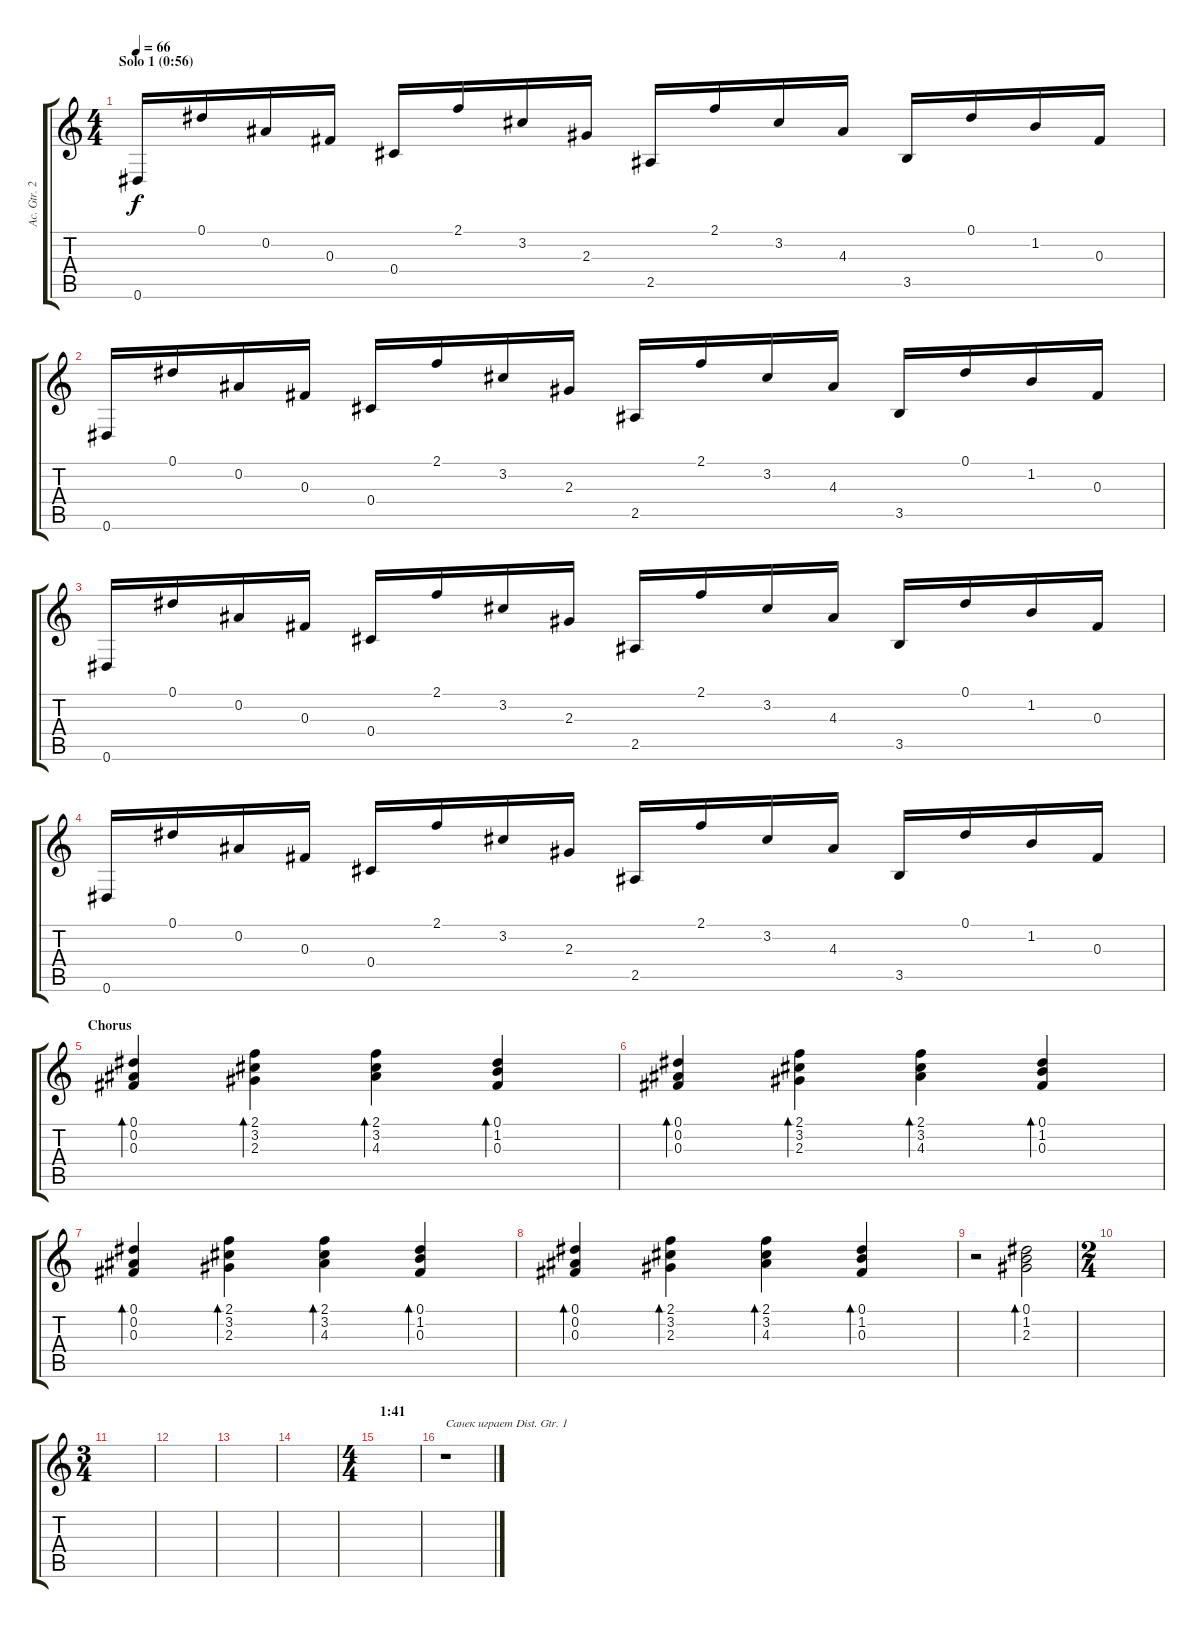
\track ("Ac. Gtr. 2" "Ac. Gtr. 2") {instrument acousticguitarsteel}
\staff {score tabs}
\tuning (Eb4 Bb3 Gb3 Db3 Ab2 Eb2) {hide}
\ts (4 4)
\section ("" "Solo 1 (0:56)")
\tempo 66
\clef g2
\ks c
0.6.16{dy f} 0.1.16 0.2.16 0.3.16 0.4.16 2.1.16 3.2.16 2.3.16 2.5.16 2.1.16 3.2.16 4.3.16 3.5.16 0.1.16 1.2.16 0.3.16 |
0.6.16 0.1.16 0.2.16 0.3.16 0.4.16 2.1.16 3.2.16 2.3.16 2.5.16 2.1.16 3.2.16 4.3.16 3.5.16 0.1.16 1.2.16 0.3.16 |
0.6.16 0.1.16 0.2.16 0.3.16 0.4.16 2.1.16 3.2.16 2.3.16 2.5.16 2.1.16 3.2.16 4.3.16 3.5.16 0.1.16 1.2.16 0.3.16 |
0.6.16 0.1.16 0.2.16 0.3.16 0.4.16 2.1.16 3.2.16 2.3.16 2.5.16 2.1.16 3.2.16 4.3.16 3.5.16 0.1.16 1.2.16 0.3.16 |
\section ("" "Chorus")
(0.1 0.2 0.3).4{bd 60} (2.1 3.2 2.3).4{bd 60} (2.1 3.2 4.3).4{bd 60} (0.1 1.2 0.3).4{bd 60} |
(0.1 0.2 0.3).4{bd 60} (2.1 3.2 2.3).4{bd 60} (2.1 3.2 4.3).4{bd 60} (0.1 1.2 0.3).4{bd 60} |
(0.1 0.2 0.3).4{bd 60} (2.1 3.2 2.3).4{bd 60} (2.1 3.2 4.3).4{bd 60} (0.1 1.2 0.3).4{bd 60} |
(0.1 0.2 0.3).4{bd 60} (2.1 3.2 2.3).4{bd 60} (2.1 3.2 4.3).4{bd 60} (0.1 1.2 0.3).4{bd 60} |
r.2 (0.1 1.2 2.3).2{bd 60} |
\ts (2 4)
|
\ts (3 4)
|
|
|
|
\ts (4 4)
\section ("" "1:41")
|
r.1{txt "Санек играет Dist. Gtr. 1"}
